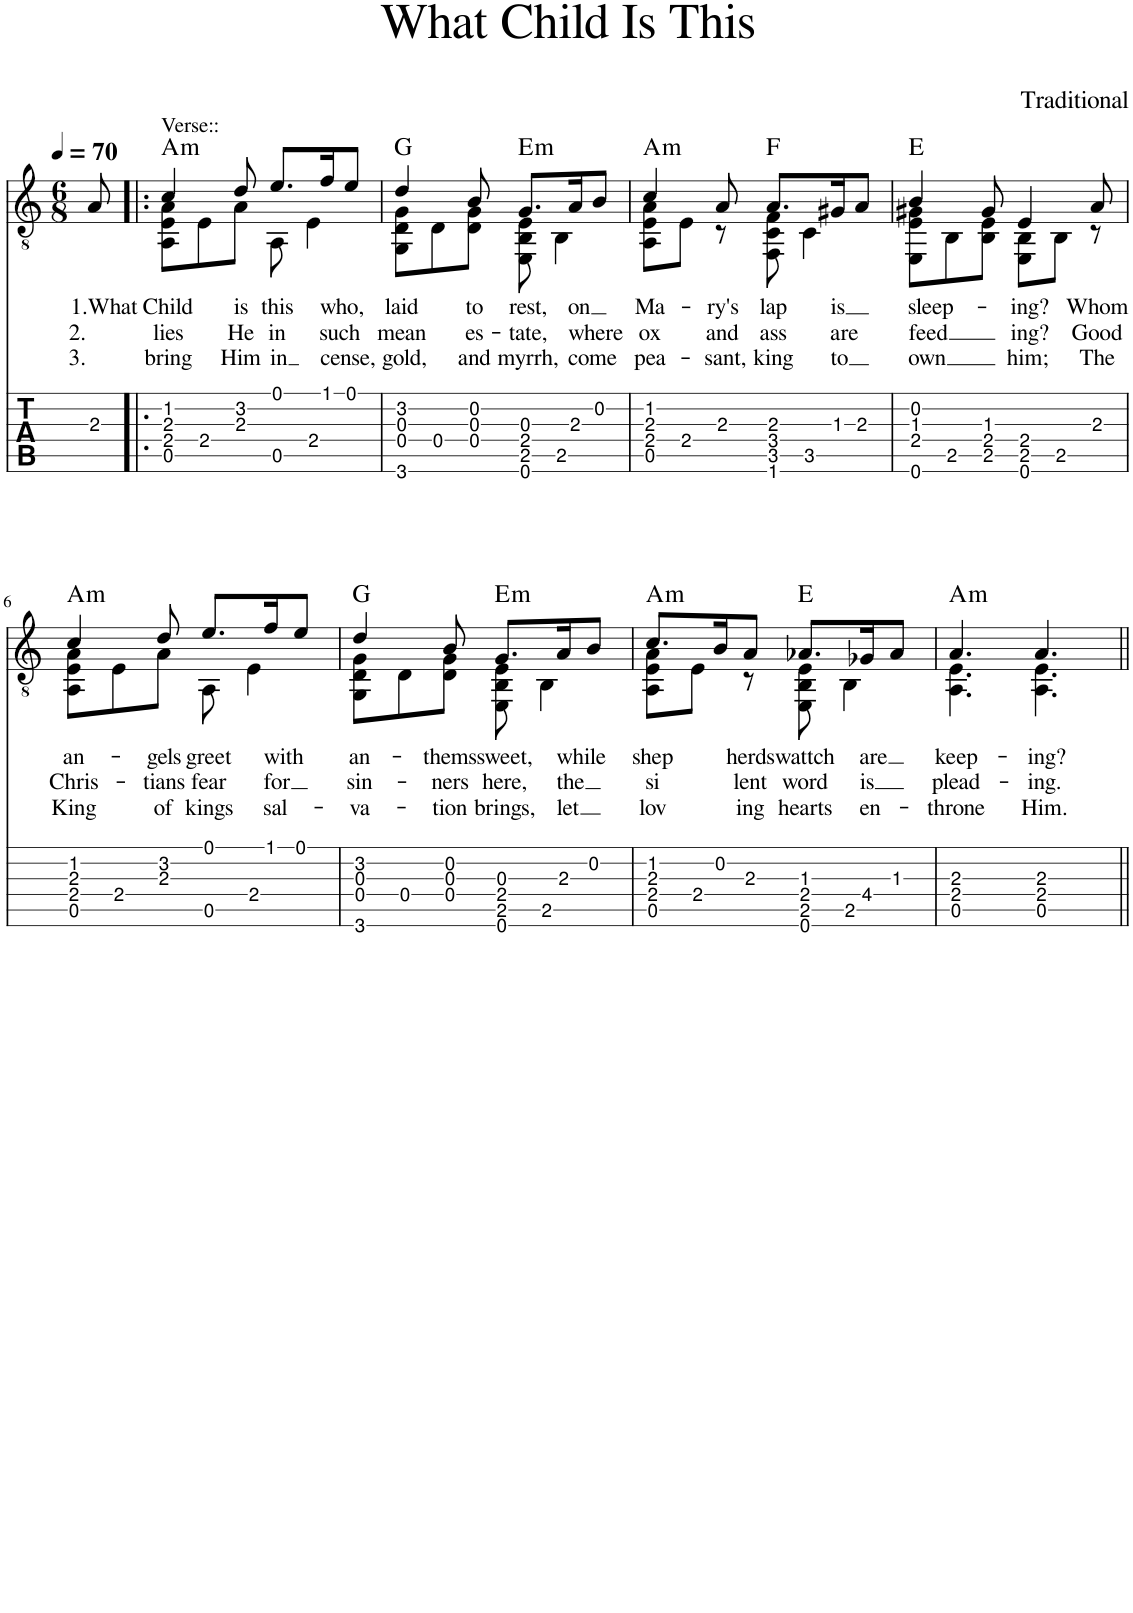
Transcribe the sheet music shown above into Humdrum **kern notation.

**kern	**kern	**text	**text	**text	**harte
*part1	*part1	*part1	*part1	*part1	*part1
*staff2	*staff1	*staff1	*staff1	*staff1	*
*I"Guitar	*	*	*	*	*
*I'Guit.	*	*	*	*	*
*stria6	*	*	*	*	*
*	*clefGv2	*	*	*	*
*k[]	*k[]	*	*	*	*
*M6/8	*M6/8	*	*	*	*
*MM70	*MM70	*	*	*	*
=1	=1	=1	=1	=1	=1
!	!	!LO:LY:b	!LO:LY:b	!LO:LY:b	!
8A	8A/	1.What	2.	3.	.
=2!|:	=2!|:	=2!|:	=2!|:	=2!|:	=2!|:
*^	*	*	*	*	*
!	!	!LO:TX:a:t=Verse&colon;&colon;	!	!	!	!
!	!	!	!LO:LY:b	!LO:LY:b	!LO:LY:b	!LO:H:kt=m
*	*	*^	*	*	*	*
4c	8AA\ 8E\ 8A\L	4c/	8AA\ 8E\ 8A\L	Child	lies	bring	A:min
.	8E	.	8E\	.	.	.	.
!	!	!	!	!LO:LY:b	!LO:LY:b	!LO:LY:b	!
8d	8AJ	8d/	8A\J	is	He	Him	.
!	!	!	!	!LO:LY:b	!LO:LY:b	!LO:LY:b	!
8.eL	8AA	8.e/L	8AA\	this	in	-in	.
.	4E	.	4E\	.	.	.	.
!	!	!	!	!LO:LY:b	!LO:LY:b	!LO:LY:b	!
16fK	.	16f/K	.	who,	such	cense,	.
8eJ	.	8e/J	.	.	.	.	.
=3	=3	=3	=3	=3	=3	=3	=3
!	!	!	!	!LO:LY:b	!LO:LY:b	!LO:LY:b	!
4d	8GG\ 8D\ 8G\L	4d/	8GG\ 8D\ 8G\L	laid	mean	gold,	G:maj
.	8D	.	8D\	.	.	.	.
!	!	!	!	!LO:LY:b	!LO:LY:b	!LO:LY:b	!
8B	8D\ 8G\J	8B/	8D\ 8G\J	to	es-	and	.
!	!	!	!	!LO:LY:b	!LO:LY:b	!LO:LY:b	!LO:H:kt=m
8.GL	8EE 8BB 8E	8.G/L	8EE\ 8BB\ 8E\	rest,	-tate,	myrrh,	E:min
.	4BB	.	4BB\	.	.	.	.
!	!	!	!	!LO:LY:b	!LO:LY:b	!LO:LY:b	!
16AK	.	16A/K	.	on	where	come	.
8BJ	.	8B/J	.	.	.	.	.
=4	=4	=4	=4	=4	=4	=4	=4
!	!	!	!	!LO:LY:b	!LO:LY:b	!LO:LY:b	!LO:H:kt=m
4c	8AA\ 8E\ 8A\L	4c/	8AA\ 8E\ 8A\L	Ma-	ox	pea-	A:min
.	8EJ	.	8E\J	.	.	.	.
!	!	!	!	!LO:LY:b	!LO:LY:b	!LO:LY:b	!
8A	8r	8A/	8r	-ry's	and	-sant,	.
!	!	!	!	!LO:LY:b	!LO:LY:b	!LO:LY:b	!
8.AL	8FF 8C 8F	8.A/L	8FF\ 8C\ 8F\	lap	ass	king	F:maj
.	4C	.	4C\	.	.	.	.
!	!	!	!	!LO:LY:b	!LO:LY:b	!LO:LY:b	!
16G#K	.	16G#X/K	.	is	are	to	.
8AJ	.	8A/J	.	.	.	.	.
=5	=5	=5	=5	=5	=5	=5	=5
!	!	!	!	!LO:LY:b	!LO:LY:b	!LO:LY:b	!
4B	8EE\ 8E\ 8G#\L	4B/	8EE\ 8E\ 8G#X\L	sleep-	feed	own	E:maj
.	8BB	.	8BB\	.	.	.	.
8G#	8BB\ 8E\J	8G#/	8BB\ 8E\J	.	.	.	.
!	!	!	!	!LO:LY:b	!LO:LY:b	!LO:LY:b	!
4E	8EE\ 8BB\L	4E/	8EE\ 8BB\L	-ing?	ing?	him;	.
.	8BBJ	.	8BB\J	.	.	.	.
!	!	!	!	!LO:LY:b	!LO:LY:b	!LO:LY:b	!
8A	8r	8A/	8r	Whom	Good	The	.
!!LO:LB:g=z	!!
=6	=6	=6	=6	=6	=6	=6	=6
!	!	!	!	!LO:LY:b	!LO:LY:b	!LO:LY:b	!LO:H:kt=m
4c	8AA\ 8E\ 8A\L	4c/	8AA\ 8E\ 8A\L	an-	Chris-	King	A:min
.	8E	.	8E\	.	.	.	.
!	!	!	!	!LO:LY:b	!LO:LY:b	!LO:LY:b	!
8d	8AJ	8d/	8A\J	-gels	-tians	of	.
!	!	!	!	!LO:LY:b	!LO:LY:b	!LO:LY:b	!
8.eL	8AA	8.e/L	8AA\	greet	fear	kings	.
.	4E	.	4E\	.	.	.	.
!	!	!	!	!LO:LY:b	!LO:LY:b	!LO:LY:b	!
16fK	.	16f/K	.	with	for	sal-	.
8eJ	.	8e/J	.	.	.	.	.
=7	=7	=7	=7	=7	=7	=7	=7
!	!	!	!	!LO:LY:b	!LO:LY:b	!LO:LY:b	!
4d	8GG\ 8D\ 8G\L	4d/	8GG\ 8D\ 8G\L	an-	sin-	-va-	G:maj
.	8D	.	8D\	.	.	.	.
!	!	!	!	!LO:LY:b	!LO:LY:b	!LO:LY:b	!
8B	8D\ 8G\J	8B/	8D\ 8G\J	-thems	-ners	-tion	.
!	!	!	!	!LO:LY:b	!LO:LY:b	!LO:LY:b	!LO:H:kt=m
8.GL	8EE 8BB 8E	8.G/L	8EE\ 8BB\ 8E\	sweet,	here,	brings,	E:min
.	4BB	.	4BB\	.	.	.	.
!	!	!	!	!LO:LY:b	!LO:LY:b	!LO:LY:b	!
16AK	.	16A/K	.	while	the	let	.
8BJ	.	8B/J	.	.	.	.	.
=8	=8	=8	=8	=8	=8	=8	=8
!	!	!	!	!LO:LY:b	!LO:LY:b	!LO:LY:b	!LO:H:kt=m
8.cL	8AA\ 8E\ 8A\L	8.c/L	8AA\ 8E\ 8A\L	shep	si	lov	A:min
.	8EJ	.	8E\J	.	.	.	.
16BK	.	16B/K	.	.	.	.	.
!	!	!	!	!LO:LY:b	!LO:LY:b	!LO:LY:b	!
8AJ	8r	8A/J	8r	-herds	-lent	-ing	.
!	!	!	!	!LO:LY:b	!LO:LY:b	!LO:LY:b	!
8.A-L	8EE 8BB 8E	8.A-X/L	8EE\ 8BB\ 8E\	wattch	word	hearts	E:maj
.	4BB	.	4BB\	.	.	.	.
!	!	!	!	!LO:LY:b	!LO:LY:b	!LO:LY:b	!
16G-K	.	16G-X/K	.	are	is	en-	.
8A-J	.	8A-/J	.	.	.	.	.
=9	=9	=9	=9	=9	=9	=9	=9
!	!	!	!	!LO:LY:b	!LO:LY:b	!LO:LY:b	!LO:H:kt=m
4.A	4.AA 4.E	4.A/	4.AA\ 4.E\	keep-	plead-	-throne	A:min
!	!	!	!	!LO:LY:b	!LO:LY:b	!LO:LY:b	!
4.A	4.AA 4.E	4.A/	4.AA\ 4.E\	-ing?	-ing.	Him.	.
*v	*v	*	*	*	*	*	*
*	*v	*v	*	*	*	*
=||	=||	=||	=||	=||	=||
*-	*-	*-	*-	*-	*-
